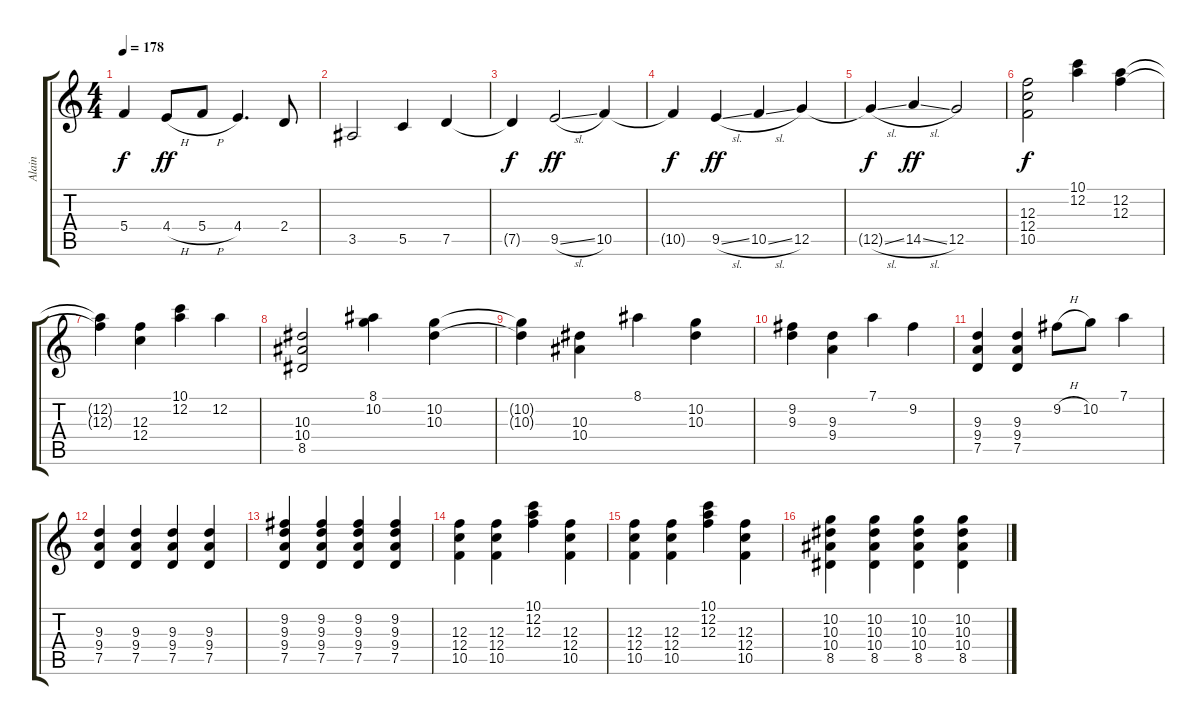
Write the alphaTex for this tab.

\track ("Alain" "Alain") {instrument overdrivenguitar}
\staff {score tabs}
\tuning (D4 A3 F3 C3 G2 D2) {hide}
\ts (4 4)
\tempo 178
\clef g2
\ks c
5.4{t}.4{dy f} 4.4{h}.8{dy ff} 5.4{h}.8 4.4.4{d} 2.4.8 |
3.5.2 5.5.4 7.5.4 |
7.5{t}.4{dy f} 9.5{sl}.2{dy ff} 10.5.4 |
10.5{t}.4{dy f} 9.5{sl}.4{dy ff} 10.5{sl}.4 12.5.4 |
12.5{sl t}.4{dy f} 14.5{sl}.4{dy ff} 12.5.2 |
(12.3 12.4 10.5).2{dy f} (10.1 12.2).4 (12.2 12.3).4 |
(12.2{t} 12.3{t}).4 (12.3 12.4).4 (10.1 12.2).4 12.2.4 |
(10.3 10.4 8.5).2 (8.1 10.2).4 (10.2 10.3).4 |
(10.2{t} 10.3{t}).4 (10.3 10.4).4 8.1.4 (10.2 10.3).4 |
(9.2 9.3).4 (9.3 9.4).4 7.1.4 9.2.4 |
(9.3 9.4 7.5).4 (9.3 9.4 7.5).4 9.2{h}.8 10.2.8 7.1.4 |
(9.3 9.4 7.5).4 (9.3 9.4 7.5).4 (9.3 9.4 7.5).4 (9.3 9.4 7.5).4 |
(9.2 9.3 9.4 7.5).4 (9.2 9.3 9.4 7.5).4 (9.2 9.3 9.4 7.5).4 (9.2 9.3 9.4 7.5).4 |
(12.3 12.4 10.5).4 (12.3 12.4 10.5).4 (10.1 12.2 12.3).4 (12.3 12.4 10.5).4 |
(12.3 12.4 10.5).4 (12.3 12.4 10.5).4 (10.1 12.2 12.3).4 (12.3 12.4 10.5).4 |
(10.2 10.3 10.4 8.5).4 (10.2 10.3 10.4 8.5).4 (10.2 10.3 10.4 8.5).4 (10.2 10.3 10.4 8.5).4
